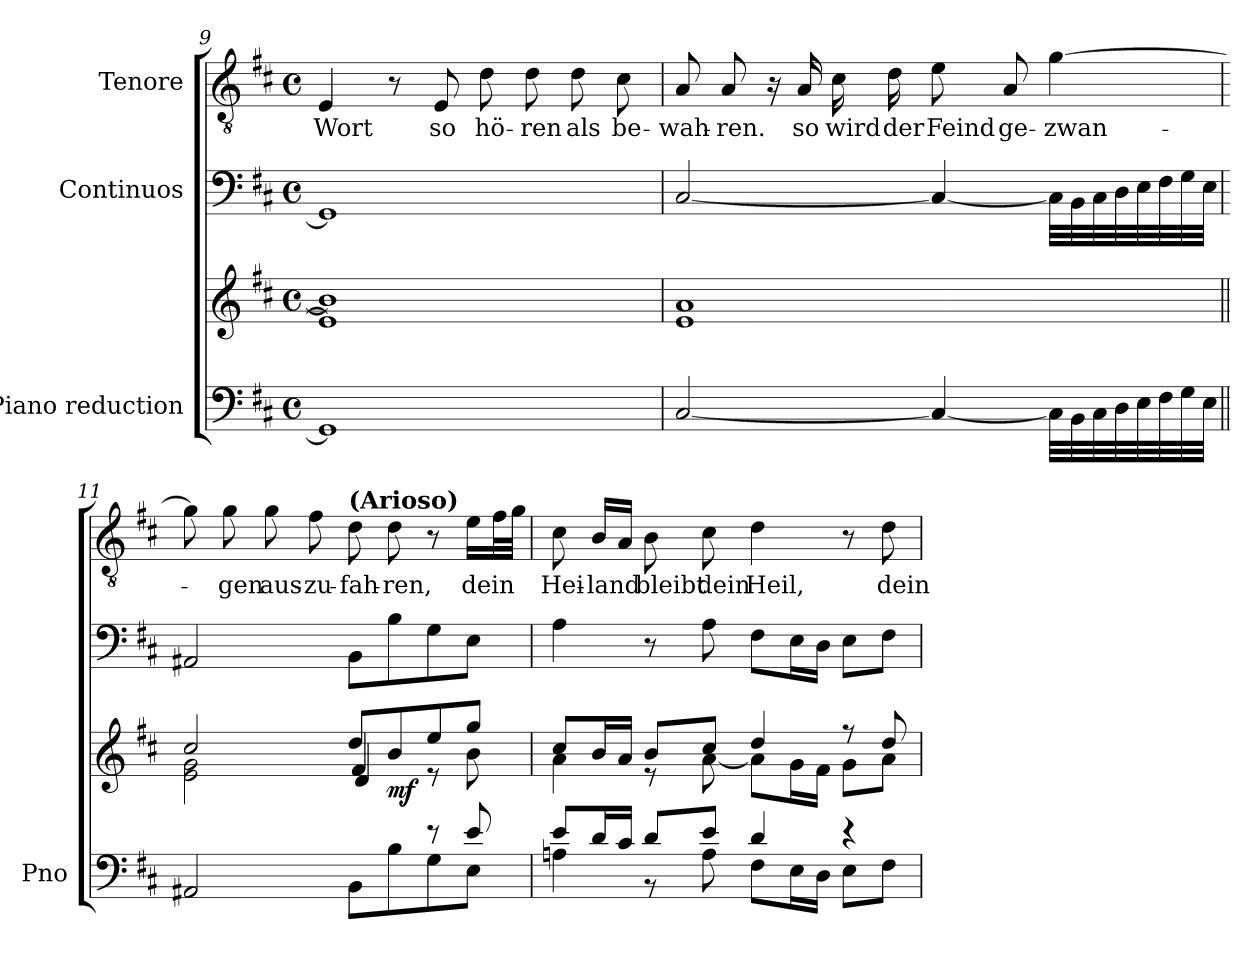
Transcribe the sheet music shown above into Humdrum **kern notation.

**kern	**kern	**dynam	**kern	**kern	**text
*part3	*part3	*part3	*part2	*part1	*part1
*staff4	*staff3	*staff3/4	*staff2	*staff1	*staff1
*I"Piano reduction	*	*	*I"Continuos	*I"Tenore	*
*I'Pno	*	*	*	*	*
!!LO:LB:g=z
*clefF4	*clefG2	*	*clefF4	*clefGv2	*
*k[f#c#]	*k[f#c#]	*	*k[f#c#]	*k[f#c#]	*
*M4/4	*M4/4	*	*M4/4	*M4/4	*
*met(c)	*met(c)	*	*met(c)	*met(c)	*
=9	=9	=9	=9	=9	=9
*	*^	*	*	*	*
!	!	!	!	!	!	!LO:LY:b
1GG#]	1b]	1e]	.	1GG#]	4E/	Wort
.	.	.	.	.	8r	.
!	!	!	!	!	!	!LO:LY:b
.	.	.	.	.	8E/	so
!	!	!	!	!	!	!LO:LY:b
.	.	.	.	.	8d\	hö-
!	!	!	!	!	!	!LO:LY:b
.	.	.	.	.	8d\	-ren
!	!	!	!	!	!	!LO:LY:b
.	.	.	.	.	8d\	als
!	!	!	!	!	!	!LO:LY:b
.	.	.	.	.	8c#\	be-
*	*v	*v	*	*	*	*
=10	=10	=10	=10	=10	=10
!	!	!	!	!	!LO:LY:b
[2C#/	1e 1a	.	[2C#/	8A/	-wah-
!	!	!	!	!	!LO:LY:b
.	.	.	.	8A/	-ren.
.	.	.	.	16r	.
!	!	!	!	!	!LO:LY:b
.	.	.	.	16A/	so
!	!	!	!	!	!LO:LY:b
.	.	.	.	16c#\	wird
!	!	!	!	!	!LO:LY:b
.	.	.	.	16d\	der
!	!	!	!	!	!LO:LY:b
4C#/_	.	.	4C#/_	8e\	Feind
!	!	!	!	!	!LO:LY:b
.	.	.	.	8A/	ge-
!	!	!	!	!	!LO:LY:b
32C#\LLL]	.	.	32C#\LLL]	[4g\	-zwan-
32BB\	.	.	32BB\	.	.
32C#\	.	.	32C#\	.	.
32D\	.	.	32D\	.	.
32E\	.	.	32E\	.	.
32F#\	.	.	32F#\	.	.
32G\	.	.	32G\	.	.
32E\JJJ	.	.	32E\JJJ	.	.
=11||	=11||	=11	=11	=11	=11
*^	*^	*	*	*	*
*	*	*	*^	*	*	*	*
2AA#X/	2ryy	2cc#/	2e\ 2g\	2ryy	.	2AA#X/	8g\]	.
!	!	!	!	!	!	!	!	!LO:LY:b
.	.	.	.	.	.	.	8g\	-gen
!	!	!	!	!	!	!	!	!LO:LY:b
.	.	.	.	.	.	.	8g\	aus-
!	!	!	!	!	!	!	!	!LO:LY:b
.	.	.	.	.	.	.	8f#\	-zu-
!	!	!	!	!	!	!	!LO:TX:a:B:t=(Arioso)	!
!	!	!	!	!	!	!	!	!LO:LY:b
4ryy	8BB\L	8dd/L	4f#/	4d/	.	8BB\L	8d\	-fah-
!	!	!	!	!	!LO:DY:b	!	!	!LO:LY:b
.	8B\	8b/	.	.	mf	8B\	8d\	-ren,
8r	8G\	8ee/	8r	4ryy	.	8G\	8r	.
!	!	!	!	!	!	!	!	!LO:LY:b
8e/	8E\J	8gg/J	8b\	.	.	8E\J	16e\LL	dein
.	.	.	.	.	.	.	32f#\L	.
.	.	.	.	.	.	.	32g\JJJ	.
*	*	*	*v	*v	*	*	*	*
=12	=12	=12	=12	=12	=12	=12	=12
!	!	!	!	!	!	!	!LO:LY:b
8e/L	4An\	8cc#/L	4a\	.	4A\	8c#\	Hei-
!	!	!	!	!	!	!	!LO:LY:b
16d/L	.	16b/L	.	.	.	16B/LL	-land
16c#/JJ	.	16a/JJ	.	.	.	16A/JJ	.
!	!	!	!	!	!	!	!LO:LY:b
8d/L	8r	8b/L	8r	.	8r	8B\	bleibt
!	!	!	!	!	!	!	!LO:LY:b
8e/J	8A\	8cc#/J	[8a\	.	8A\	8c#\	dein
!	!	!	!	!	!	!	!LO:LY:b
4d/	8F#\L	4dd/	8a\L]	.	8F#\L	4d\	Heil,
.	16E\L	.	16g\L	.	16E\L	.	.
.	16D\JJ	.	16f#\JJ	.	16D\JJ	.	.
4r	8E\L	8r	8g\L	.	8E\L	8r	.
!	!	!	!	!	!	!	!LO:LY:b
.	8F#\J	8dd/	8a\J	.	8F#\J	8d\	dein
*v	*v	*	*	*	*	*	*
*	*v	*v	*	*	*	*
=	=	=	=	=	=
*-	*-	*-	*-	*-	*-
